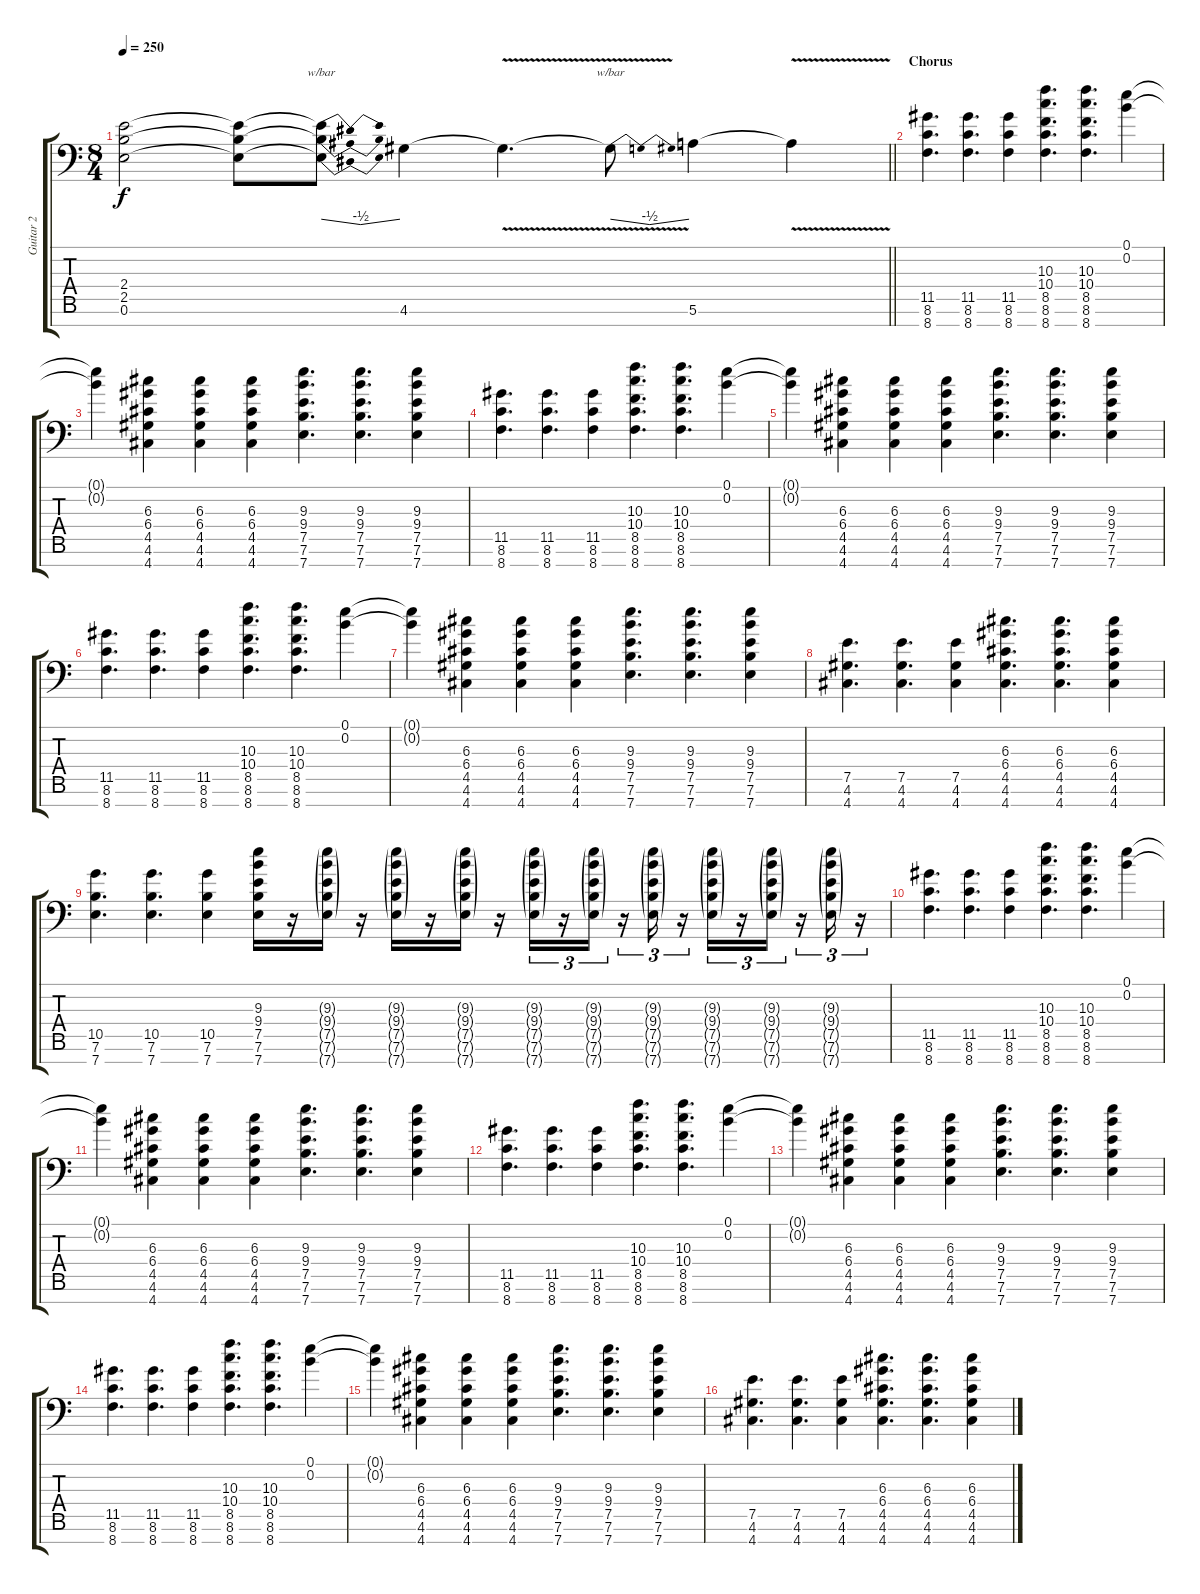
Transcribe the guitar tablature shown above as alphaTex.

\track ("Guitar 2" "Guitar 2") {instrument distortionguitar}
\staff {score tabs}
\tuning (E4 B3 G3 D3 A2 E2 A1) {hide}
\ts (8 4)
\tempo 250
\clef f4
\barLineRight lightlight
\ks c
(2.4 2.5 0.6).2{dy f} (2.4{t} 2.5{t} 0.6{t}).8 (2.4{t} 2.5{t} 0.6{t}).8{tbe (dip default 0 0 30 -2 60 0)} 4.6.4 4.6{v t}.4{d} 4.6{t}.8{tbe (dip default 0 0 30 -2 60 0)} 5.6.4 5.6{v t}.4 |
\section ("" "Chorus")
(11.5 8.6 8.7).4{d} (11.5 8.6 8.7).4{d} (11.5 8.6 8.7).4 (10.3 10.4 8.5 8.6 8.7).4{d} (10.3 10.4 8.5 8.6 8.7).4{d} (0.1 0.2).4 |
(0.1{t} 0.2{t}).4 (6.3 6.4 4.5 4.6 4.7).4 (6.3 6.4 4.5 4.6 4.7).4 (6.3 6.4 4.5 4.6 4.7).4 (9.3 9.4 7.5 7.6 7.7).4{d} (9.3 9.4 7.5 7.6 7.7).4{d} (9.3 9.4 7.5 7.6 7.7).4 |
(11.5 8.6 8.7).4{d} (11.5 8.6 8.7).4{d} (11.5 8.6 8.7).4 (10.3 10.4 8.5 8.6 8.7).4{d} (10.3 10.4 8.5 8.6 8.7).4{d} (0.1 0.2).4 |
(0.1{t} 0.2{t}).4 (6.3 6.4 4.5 4.6 4.7).4 (6.3 6.4 4.5 4.6 4.7).4 (6.3 6.4 4.5 4.6 4.7).4 (9.3 9.4 7.5 7.6 7.7).4{d} (9.3 9.4 7.5 7.6 7.7).4{d} (9.3 9.4 7.5 7.6 7.7).4 |
(11.5 8.6 8.7).4{d} (11.5 8.6 8.7).4{d} (11.5 8.6 8.7).4 (10.3 10.4 8.5 8.6 8.7).4{d} (10.3 10.4 8.5 8.6 8.7).4{d} (0.1 0.2).4 |
(0.1{t} 0.2{t}).4 (6.3 6.4 4.5 4.6 4.7).4 (6.3 6.4 4.5 4.6 4.7).4 (6.3 6.4 4.5 4.6 4.7).4 (9.3 9.4 7.5 7.6 7.7).4{d} (9.3 9.4 7.5 7.6 7.7).4{d} (9.3 9.4 7.5 7.6 7.7).4 |
(7.5 4.6 4.7).4{d} (7.5 4.6 4.7).4{d} (7.5 4.6 4.7).4 (6.3 6.4 4.5 4.6 4.7).4{d} (6.3 6.4 4.5 4.6 4.7).4{d} (6.3 6.4 4.5 4.6 4.7).4 |
(10.5 7.6 7.7).4{d} (10.5 7.6 7.7).4{d} (10.5 7.6 7.7).4 (9.3 9.4 7.5 7.6 7.7).16 r.16 (9.3{g} 9.4{g} 7.5{g} 7.6{g} 7.7{g}).16 r.16 (9.3{g} 9.4{g} 7.5{g} 7.6{g} 7.7{g}).16 r.16 (9.3{g} 9.4{g} 7.5{g} 7.6{g} 7.7{g}).16 r.16 (9.3{g} 9.4{g} 7.5{g} 7.6{g} 7.7{g}).16{tu (3 2)} r.16{tu (3 2)} (9.3{g} 9.4{g} 7.5{g} 7.6{g} 7.7{g}).16{tu (3 2)} r.16{tu (3 2)} (9.3{g} 9.4{g} 7.5{g} 7.6{g} 7.7{g}).16{tu (3 2)} r.16{tu (3 2)} (9.3{g} 9.4{g} 7.5{g} 7.6{g} 7.7{g}).16{tu (3 2)} r.16{tu (3 2)} (9.3{g} 9.4{g} 7.5{g} 7.6{g} 7.7{g}).16{tu (3 2)} r.16{tu (3 2)} (9.3{g} 9.4{g} 7.5{g} 7.6{g} 7.7{g}).16{tu (3 2)} r.16{tu (3 2)} |
(11.5 8.6 8.7).4{d} (11.5 8.6 8.7).4{d} (11.5 8.6 8.7).4 (10.3 10.4 8.5 8.6 8.7).4{d} (10.3 10.4 8.5 8.6 8.7).4{d} (0.1 0.2).4 |
(0.1{t} 0.2{t}).4 (6.3 6.4 4.5 4.6 4.7).4 (6.3 6.4 4.5 4.6 4.7).4 (6.3 6.4 4.5 4.6 4.7).4 (9.3 9.4 7.5 7.6 7.7).4{d} (9.3 9.4 7.5 7.6 7.7).4{d} (9.3 9.4 7.5 7.6 7.7).4 |
(11.5 8.6 8.7).4{d} (11.5 8.6 8.7).4{d} (11.5 8.6 8.7).4 (10.3 10.4 8.5 8.6 8.7).4{d} (10.3 10.4 8.5 8.6 8.7).4{d} (0.1 0.2).4 |
(0.1{t} 0.2{t}).4 (6.3 6.4 4.5 4.6 4.7).4 (6.3 6.4 4.5 4.6 4.7).4 (6.3 6.4 4.5 4.6 4.7).4 (9.3 9.4 7.5 7.6 7.7).4{d} (9.3 9.4 7.5 7.6 7.7).4{d} (9.3 9.4 7.5 7.6 7.7).4 |
(11.5 8.6 8.7).4{d} (11.5 8.6 8.7).4{d} (11.5 8.6 8.7).4 (10.3 10.4 8.5 8.6 8.7).4{d} (10.3 10.4 8.5 8.6 8.7).4{d} (0.1 0.2).4 |
(0.1{t} 0.2{t}).4 (6.3 6.4 4.5 4.6 4.7).4 (6.3 6.4 4.5 4.6 4.7).4 (6.3 6.4 4.5 4.6 4.7).4 (9.3 9.4 7.5 7.6 7.7).4{d} (9.3 9.4 7.5 7.6 7.7).4{d} (9.3 9.4 7.5 7.6 7.7).4 |
(7.5 4.6 4.7).4{d} (7.5 4.6 4.7).4{d} (7.5 4.6 4.7).4 (6.3 6.4 4.5 4.6 4.7).4{d} (6.3 6.4 4.5 4.6 4.7).4{d} (6.3 6.4 4.5 4.6 4.7).4
